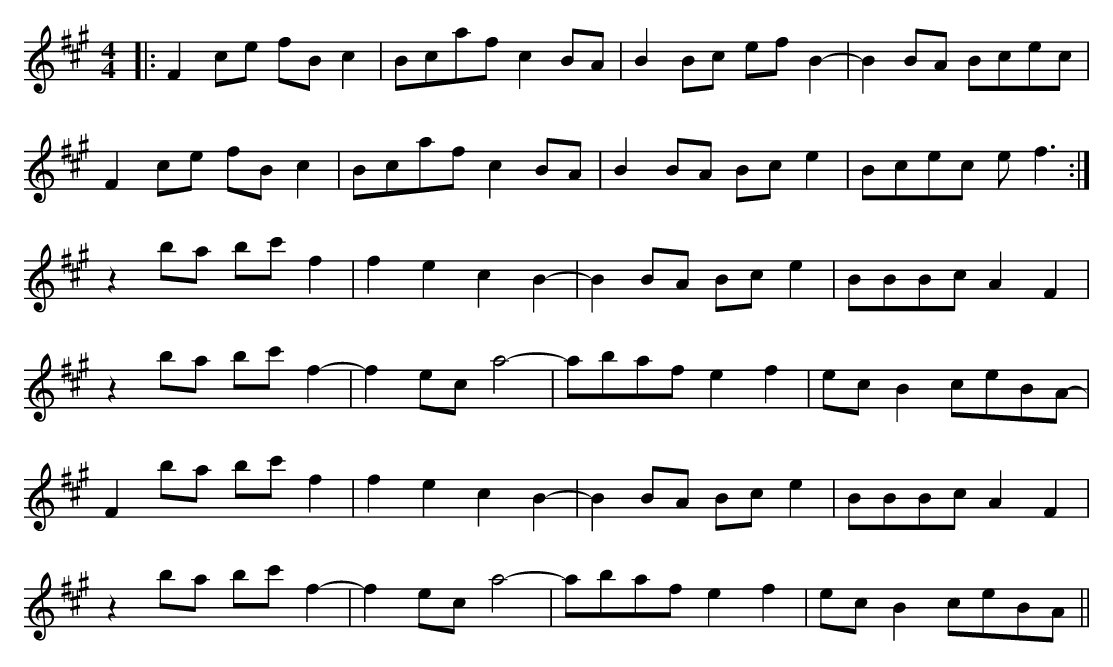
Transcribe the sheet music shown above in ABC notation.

X:1
M:4/4
K:A
|:F2ce fBc2|Bcaf c2BA|B2Bc efB2|-B2 BA Bcec|
F2ce fBc2|Bcaf c2BA|B2BA Bce2|Bcec ef3:|
z2ba bc'f2|f2 e2 c2 B2|-B2BA Bce2|BBBc A2F2|
z2ba bc'f2|-f2 ec a4|-abaf e2f2|ecB2 ceBA|
-F2ba bc'f2|f2 e2 c2 B2|-B2BA Bce2|BBBc A2F2|
z2ba bc'f2|-f2 ec a4|-abaf e2f2|ecB2 ceBA||
